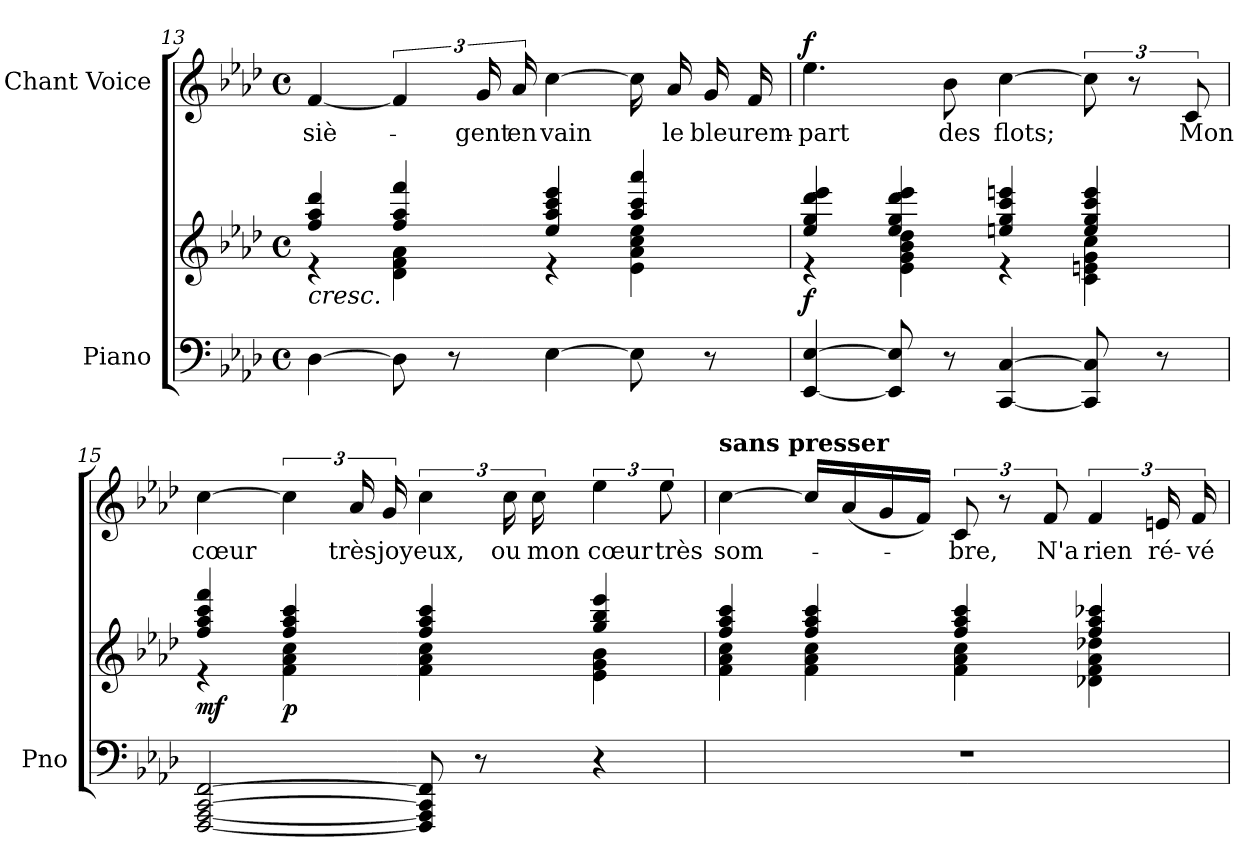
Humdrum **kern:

**kern	**kern	**dynam	**kern	**text	**dynam
*part2	*part2	*part2	*part1	*part1	*part1
*staff3	*staff2	*staff2/3	*staff1	*staff1	*staff1
*I"Piano	*	*	*I"Chant Voice	*	*
*I'Pno	*	*	*	*	*
*clefF4	*clefG2	*	*clefG2	*	*
*k[b-e-a-d-]	*k[b-e-a-d-]	*	*k[b-e-a-d-]	*	*
*M4/4	*M4/4	*	*M4/4	*	*
*met(c)	*met(c)	*	*met(c)	*	*
=13	=13	=13	=13	=13	=13
*	*^	*	*	*	*
!	!LO:TX:b:i:t=cresc.	!	!	!	!	!
!	!	!	!LO:DY:b	!	!	!
!	!	!	!LO:DY:n=1:b	!	!	!
[4D-\	4ff/ 4aa-/ 4ddd-/	4r	other-dynamics f	[4f/	-siè-	.
8D-\]	4ff/ 4aa-/ 4fff/	4d-\ 4f\ 4a-\	.	6f/]	.	.
8r	.	.	.	.	.	.
.	.	.	.	24g/	-gent	.
.	.	.	.	24a-/	en	.
[4E-\	4ee-/ 4aa-/ 4ccc/ 4eee-/	4r	.	[4cc\	vain	.
8E-\]	4aa-/ 4ccc/ 4aaa-/	4e-\ 4a-\ 4cc\ 4ee-\	.	16cc\]	.	.
.	.	.	.	16a-/	le	.
8r	.	.	.	16g/	bleu	.
.	.	.	.	16f/	rem-	.
=14	=14	=14	=14	=14	=14	=14
!	!	!	!LO:DY:b	!	!	!LO:DY:a
[4EE-/ [4E-/	4ee-/ 4gg/ 4ddd-/ 4eee-/	4r	f	4.ee-\	-part	f
8EE-/] 8E-/]	4ee-/ 4gg/ 4ddd-/ 4eee-/	4e-\ 4g\ 4b-\ 4dd-\	.	.	.	.
8r	.	.	.	8b-\	des	.
[4CC/ [4C/	4een/ 4gg/ 4ccc/ 4eeen/	4r	.	[4cc\	flots;	.
8CC/] 8C/]	4ee/ 4gg/ 4ccc/ 4eee/	4c\ 4en\ 4g\ 4cc\	.	12cc\]	.	.
.	.	.	.	12r	.	.
8r	.	.	.	.	.	.
.	.	.	.	12c/	Mon	.
=15	=15	=15	=15	=15	=15	=15
!	!	!	!LO:DY:b	!	!	!
[2FFF/ [2AAA-/ [>2CC/ [2FF/	4ff/ 4aa-/ 4ccc/ 4fff/	4r	mf	[4cc\	cœur	.
!	!	!	!LO:DY:b	!	!	!
.	4ff/ 4aa-/ 4ccc/	4f\ 4a-\ 4cc\	p	6cc\]	.	.
.	.	.	.	24a-/	très	.
.	.	.	.	24g/	joyeux,	.
8FFF/] 8AAA-/] 8CC/] 8FF/]	4ff/ 4aa-/ 4ccc/	4f\ 4a-\ 4cc\	.	6cc\	.	.
8r	.	.	.	.	.	.
.	.	.	.	24cc\	ou	.
.	.	.	.	24cc\	mon	.
4r	4gg/ 4bb-/ 4eee-/	4e-\ 4g\ 4b-\	.	6ee-\	cœur	.
.	.	.	.	12ee-\	très	.
=16	=16	=16	=16	=16	=16	=16
!	!	!	!	!LO:TX:a:B:t=sans presser	!	!
1r	4ff/ 4aa-/ 4ccc/	4f\ 4a-\ 4cc\	.	[4cc\	som-	.
.	4ff/ 4aa-/ 4ccc/	4f\ 4a-\ 4cc\	.	16cc/LL]	.	.
.	.	.	.	(16a-/	.	.
.	.	.	.	16g/	.	.
.	.	.	.	16f/JJ)	.	.
.	4ff/ 4aa-/ 4ccc/	4f\ 4a-\ 4cc\	.	12c/	-bre,	.
.	.	.	.	12r	.	.
.	.	.	.	12f/	N'a	.
.	4ff/ 4aa-/ 4ccc-X/	4d-X\ 4f\ 4a-\ 4dd-X\	.	6f/	rien	.
.	.	.	.	24en/	ré-	.
.	.	.	.	24f/	vé-	.
*	*v	*v	*	*	*	*
=	=	=	=	=	=
*-	*-	*-	*-	*-	*-
